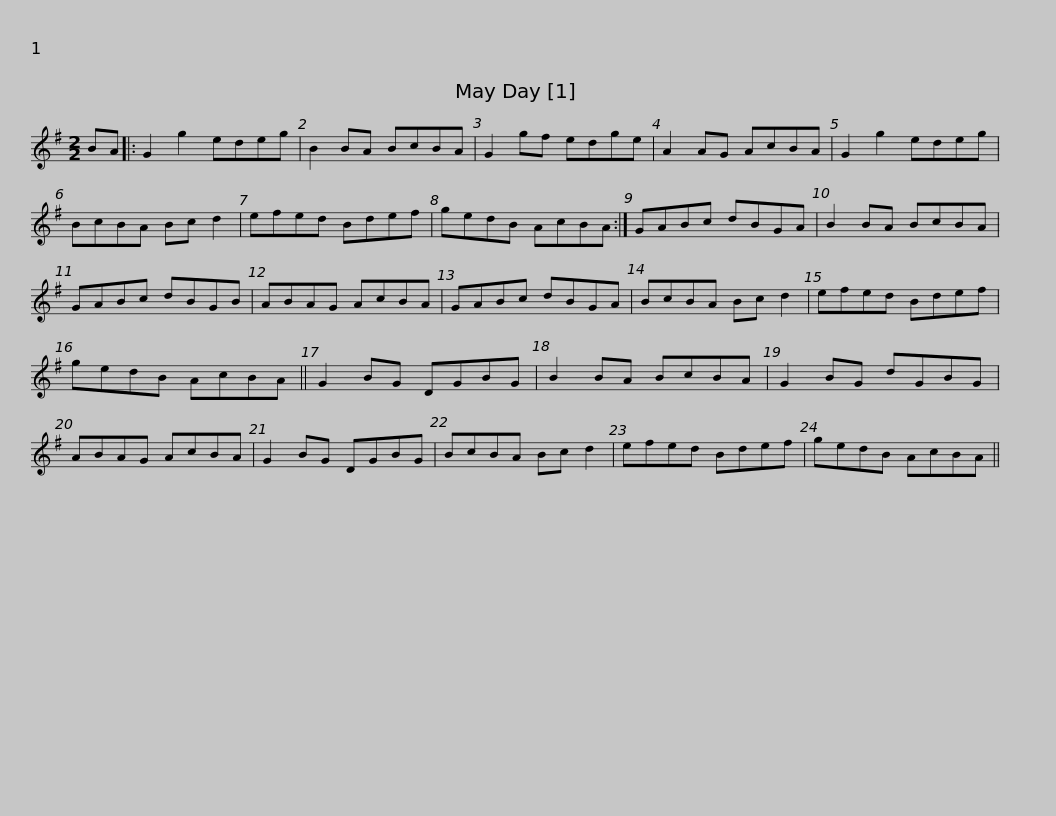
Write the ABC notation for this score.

X:1
L:1/8
M:2/2
I:linebreak $
K:G
V:1 treble
V:1
 BA |: G2 g2 edeg | B2 BA BcBA | G2 gf edge | A2 AG AcBA | %5
 G2 g2 edeg | BcBA Bc d2 |$ efed Bdef | gedB AcBA :| GABc dBGA | %10
 B2 BA BcBA | GABc dBGB |$ ABAG AcBA | GABc dBGA | BcBA Bc d2 | %15
 efed Bdef | gedB AcBA || G2 BG DGBG |$ B2 BA BcBA | G2 BG dGBG | %20
 ABAG AcBA | G2 BG DGBG | BcBA Bc d2 | efed Bdef |$ gedB AcBA || %25
